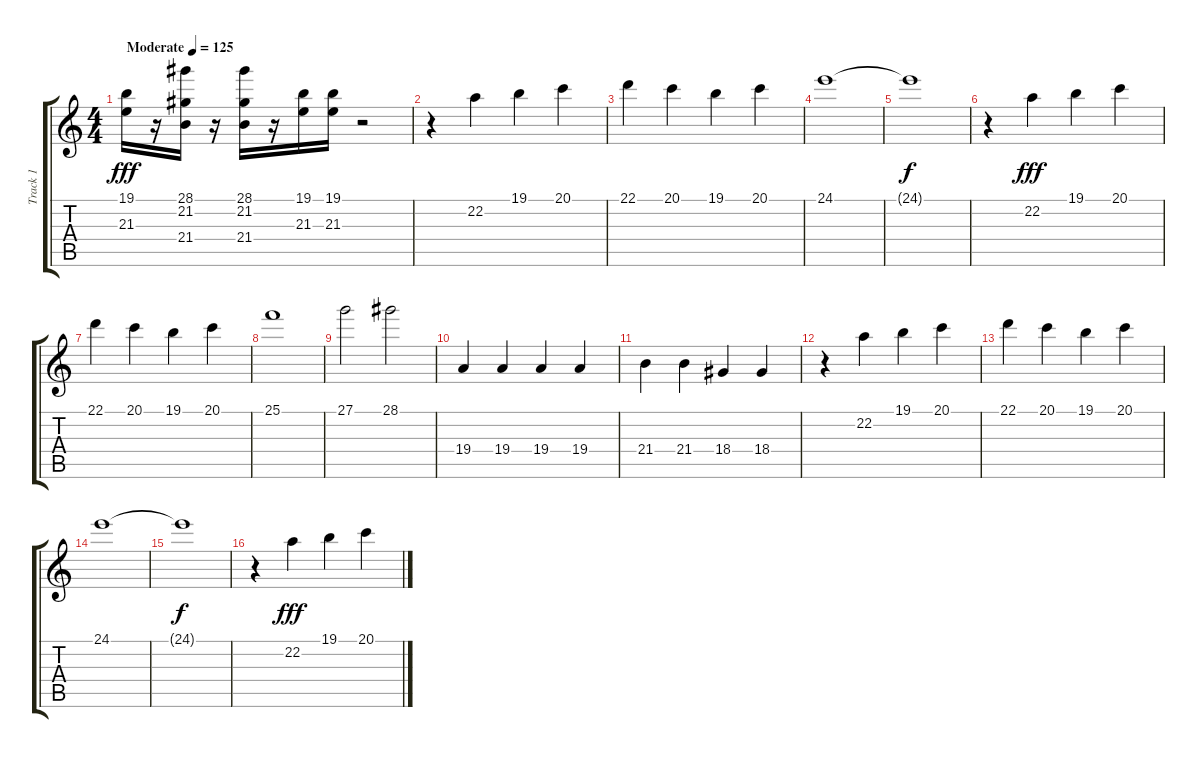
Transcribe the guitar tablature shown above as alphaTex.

\track ("Track 1" "Track 1") {instrument stringensemble1}
\staff {score tabs}
\tuning (E4 B3 G3 D3 A2 E2) {hide}
\ts (4 4)
\tempo (125 "Moderate")
\clef g2
\ks c
(19.1 21.3).16{dy fff instrument stringensemble1} r.16 (28.1 21.2 21.4).16 r.16 (28.1 21.2 21.4).16 r.16 (19.1 21.3).16 (19.1 21.3).16 r.2 |
r.4 22.2.4 19.1.4 20.1.4 |
22.1.4 20.1.4 19.1.4 20.1.4 |
24.1.1 |
24.1{t}.1{dy f} |
r.4 22.2.4{dy fff} 19.1.4 20.1.4 |
22.1.4 20.1.4 19.1.4 20.1.4 |
25.1.1 |
27.1.2 28.1.2 |
19.4.4 19.4.4 19.4.4 19.4.4 |
21.4.4 21.4.4 18.4.4 18.4.4 |
r.4 22.2.4 19.1.4 20.1.4 |
22.1.4 20.1.4 19.1.4 20.1.4 |
24.1.1 |
24.1{t}.1{dy f} |
r.4 22.2.4{dy fff} 19.1.4 20.1.4
